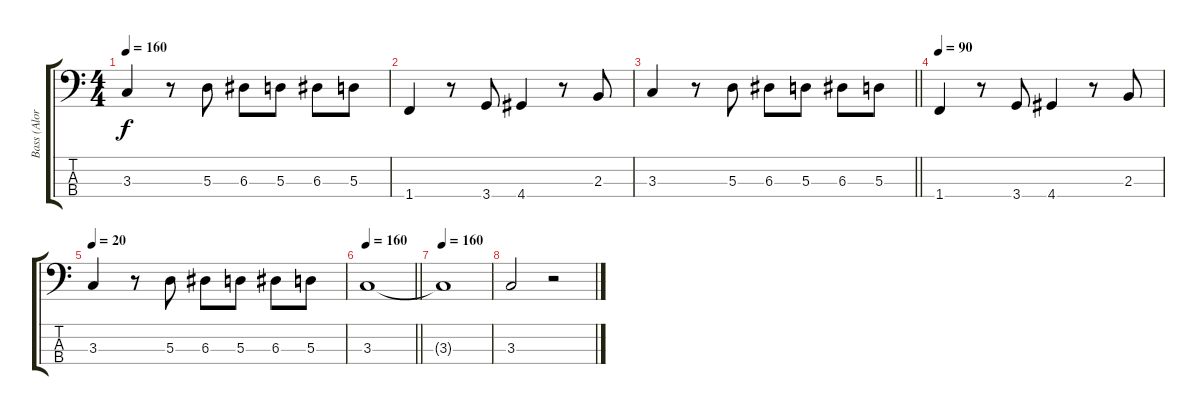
\track ("Bass (Alora)" "Bass (Alor") {instrument electricbassfinger}
\staff {score tabs}
\tuning (G2 D2 A1 E1) {hide}
\ts (4 4)
\tempo 160
\clef f4
\ks c
3.3.4{dy f} r.8 5.3.8 6.3.8 5.3.8 6.3.8 5.3.8 |
1.4.4 r.8 3.4.8 4.4.4 r.8 2.3.8 |
\barLineRight lightlight
3.3.4 r.8 5.3.8 6.3.8 5.3.8 6.3.8 5.3.8 |
\tempo 90
1.4.4 r.8 3.4.8 4.4.4 r.8 2.3.8 |
\tempo 20
3.3.4 r.8 5.3.8 6.3.8 5.3.8 6.3.8 5.3.8 |
\tempo 160
\barLineRight lightlight
3.3.1 |
\tempo 160
3.3{t}.1 |
3.3.2 r.2
